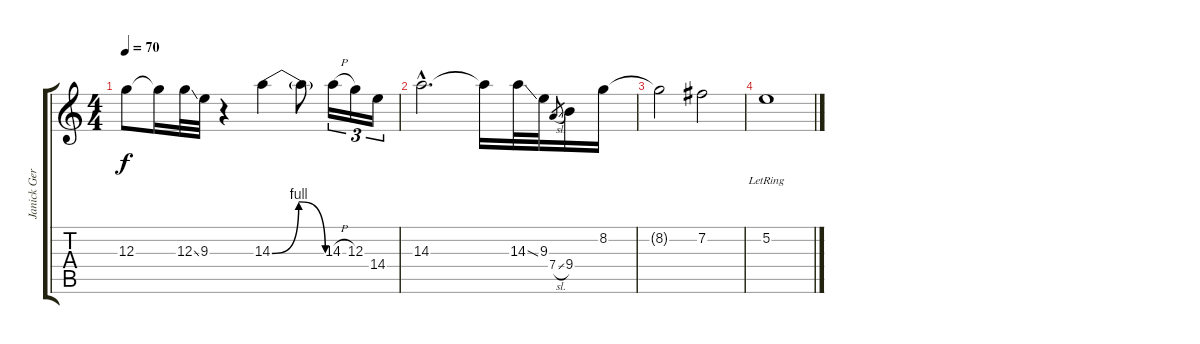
\track ("Janick Gers" "Janick Ger") {instrument distortionguitar}
\staff {score tabs}
\tuning (E4 B3 G3 D3 A2 E2) {hide}
\ts (4 4)
\tempo 70
\clef g2
\ks c
12.3{t}.8{dy f} 12.3{t}.16 12.3{ss}.32 9.3.32 r.4 14.3{be (bendrelease 0 0 15 4 45 4 60 0)}.4 14.3{t}.8 14.3{h}.16{tu (3 2)} 12.3.16{tu (3 2)} 14.4.16{tu (3 2)} |
14.3{hac}.2{d} 14.3{t}.16 14.3{ss}.32 9.3.32 7.4{sl}.8{gr} 9.4.16 8.2.16 |
8.2{t}.2 7.2.2 |
5.2{lr}.1
